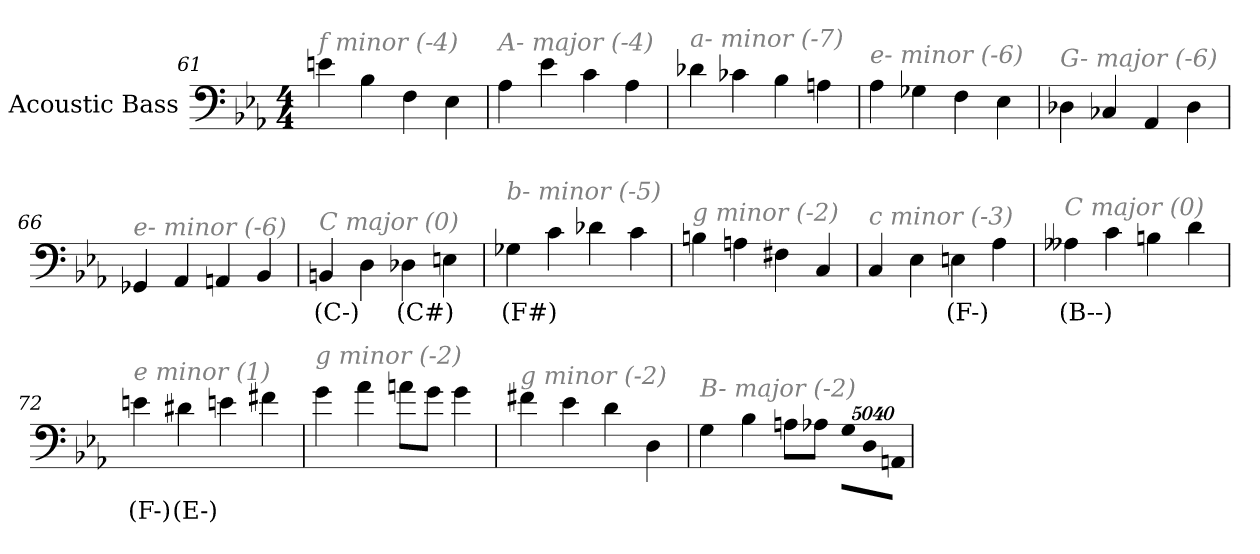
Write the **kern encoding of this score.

**kern	**text
*part1	*part1
*staff1	*staff1
*I"Acoustic Bass	*
*clefF4	*
*ITrd7c12	*
*k[b-e-a-]	*
*E-:	*
*M4/4	*
=61	=61
!LO:TX:i:color=#808080:t=f minor (-4)	!
4En	.
4BB-	.
4FF	.
4EE-	.
=62	=62
!LO:TX:i:color=#808080:t=A- major (-4)	!
4AA-	.
4E-	.
4C	.
4AA-	.
=63	=63
!LO:TX:i:color=#808080:t=a- minor (-7)	!
4D-X	.
4C-X	.
4BB-	.
4AAn	.
=64	=64
!LO:TX:i:color=#808080:t=e- minor (-6)	!
4AA-	.
4GG-X	.
4FF	.
4EE-	.
=65	=65
!LO:TX:i:color=#808080:t=G- major (-6)	!
4DD-X	.
4CC-X	.
4AAA-	.
4DD-	.
=66	=66
!LO:TX:i:color=#808080:t=e- minor (-6)	!
4GGG-X	.
4AAA-	.
4AAAn	.
4BBB-	.
=67	=67
!LO:TX:i:color=#808080:t=C major (0)	!
4BBBni	(C-)
4DD	.
4DD-Xi	(C#)
4EEn	.
=68	=68
!LO:TX:i:color=#808080:t=b- minor (-5)	!
4GG-Xi	(F#)
4C	.
4D-X	.
4C	.
=69	=69
!LO:TX:i:color=#808080:t=g minor (-2)	!
4BBn	.
4AAn	.
4FF#X	.
4CC	.
=70	=70
!LO:TX:i:color=#808080:t=c minor (-3)	!
4CC	.
4EE-	.
4EEni	(F-)
4AA-	.
=71	=71
!LO:TX:i:color=#808080:t=C major (0)	!
4AA--Xi	(B--)
4C	.
4BBn	.
4D	.
=72	=72
!LO:TX:i:color=#808080:t=e minor (1)	!
4Eni	(F-)
4D#Xi	(E-)
4En	.
4F#X	.
=73	=73
!LO:TX:i:color=#808080:t=g minor (-2)	!
4G	.
4A-	.
8AnL	.
8GJ	.
4G	.
=74	=74
!LO:TX:i:color=#808080:t=g minor (-2)	!
4F#X	.
4E-	.
4D	.
4DD	.
=75	=75
!LO:TX:i:color=#808080:t=B- major (-2)	!
4GG	.
4BB-	.
8AAnL	.
8AA-XJ	.
!LO:N:vis=8	!
40320%3347GGL	.
!LO:N:vis=8	!
40320%3347DD	.
!LO:N:vis=8	!
40320%3347AAAnJ	.
=	=
*-	*-
